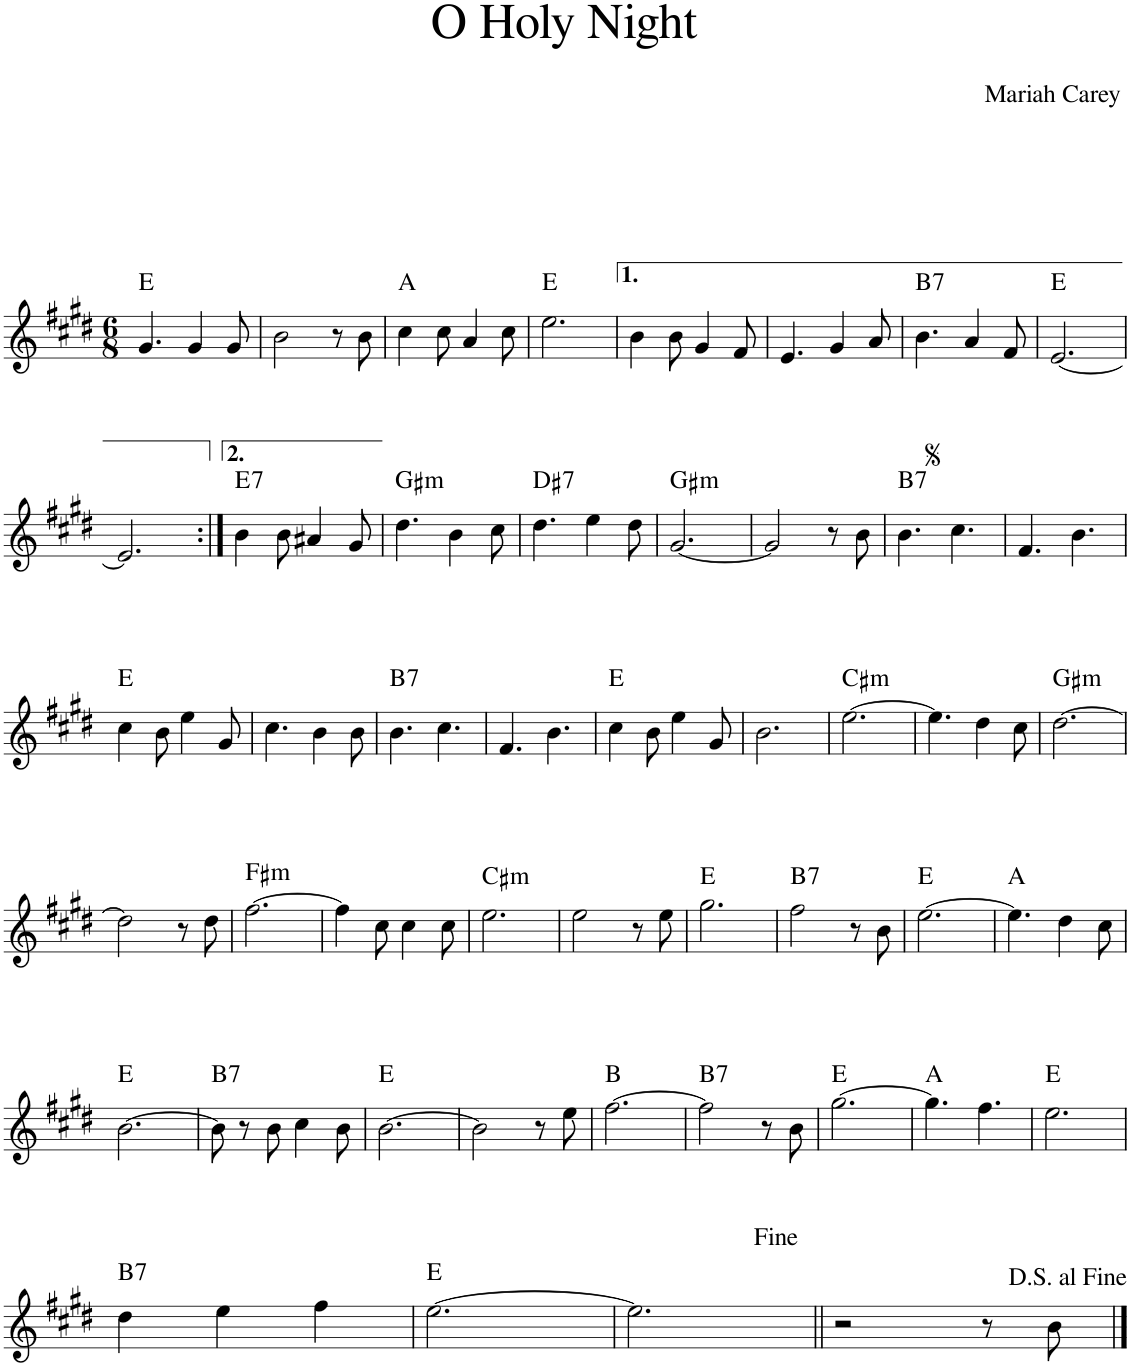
**kern	**harte
*part1	*part1
*staff1	*
*I"Piano	*
*I'Pno.	*
*clefG2	*
*k[f#c#g#d#]	*
*M6/8	*
=1	=1
4.g#/	E:maj
4g#/	.
8g#/	.
=2	=2
2b\	.
8r	.
8b\	.
=3	=3
4cc#\	A:maj
8cc#\	.
4a/	.
8cc#\	.
=4	=4
2.ee\	E:maj
=5	=5
4b\	.
8b\	.
4g#/	.
8f#/	.
=6	=6
4.e/	.
4g#/	.
8a/	.
=7	=7
!	!LO:H:kt=7
4.b\	B:7
4a/	.
8f#/	.
=8	=8
[2.e/	E:maj
!!LO:LB:g=z
=9	=9
2.e/]	.
=10:|!	=10:|!
!	!LO:H:kt=7
4b\	E:7
8b\	.
4a#X/	.
8g#/	.
=11	=11
!	!LO:H:kt=m
4.dd#\	G#:min
4b\	.
8cc#\	.
=12	=12
!	!LO:H:kt=7
4.dd#\	D#:7
4ee\	.
8dd#\	.
=13	=13
!	!LO:H:kt=m
[2.g#/	G#:min
=14	=14
2g#/]	.
8r	.
8b\	.
=15	=15
!	!LO:H:kt=7
4.b\	B:7
4.cc#\	.
=16	=16
4.f#/	.
4.b\	.
!!LO:LB:g=z
=17	=17
4cc#\	E:maj
8b\	.
4ee\	.
8g#/	.
=18	=18
4.cc#\	.
4b\	.
8b\	.
=19	=19
!	!LO:H:kt=7
4.b\	B:7
4.cc#\	.
=20	=20
4.f#/	.
4.b\	.
=21	=21
4cc#\	E:maj
8b\	.
4ee\	.
8g#/	.
=22	=22
2.b\	.
=23	=23
!	!LO:H:kt=m
[2.ee\	C#:min
=24	=24
4.ee\]	.
4dd#\	.
8cc#\	.
=25	=25
!	!LO:H:kt=m
[2.dd#\	G#:min
!!LO:LB:g=z
=26	=26
2dd#\]	.
8r	.
8dd#\	.
=27	=27
!	!LO:H:kt=m
[2.ff#\	F#:min
=28	=28
4ff#\]	.
8cc#\	.
4cc#\	.
8cc#\	.
=29	=29
!	!LO:H:kt=m
2.ee\	C#:min
=30	=30
2ee\	.
8r	.
8ee\	.
=31	=31
2.gg#\	E:maj
=32	=32
!	!LO:H:kt=7
2ff#\	B:7
8r	.
8b\	.
=33	=33
[2.ee\	E:maj
=34	=34
4.ee\]	A:maj
4dd#\	.
8cc#\	.
!!LO:LB:g=z
=35	=35
[2.b\	E:maj
=36	=36
!	!LO:H:kt=7
8b\]	B:7
8r	.
8b\	.
4cc#\	.
8b\	.
=37	=37
[2.b\	E:maj
=38	=38
2b\]	.
8r	.
8ee\	.
=39	=39
[2.ff#\	B:maj
=40	=40
!	!LO:H:kt=7
2ff#\]	B:7
8r	.
8b\	.
=41	=41
[2.gg#\	E:maj
=42	=42
4.gg#\]	A:maj
4.ff#\	.
=43	=43
2.ee\	E:maj
!!LO:LB:g=z
=44	=44
!	!LO:H:kt=7
4dd#\	B:7
4ee\	.
4ff#\	.
=45	=45
[2.ee\	E:maj
=46	=46
2.ee\]	.
=47||	=47||
2r	.
8r	.
8b\	.
==	==
*-	*-
